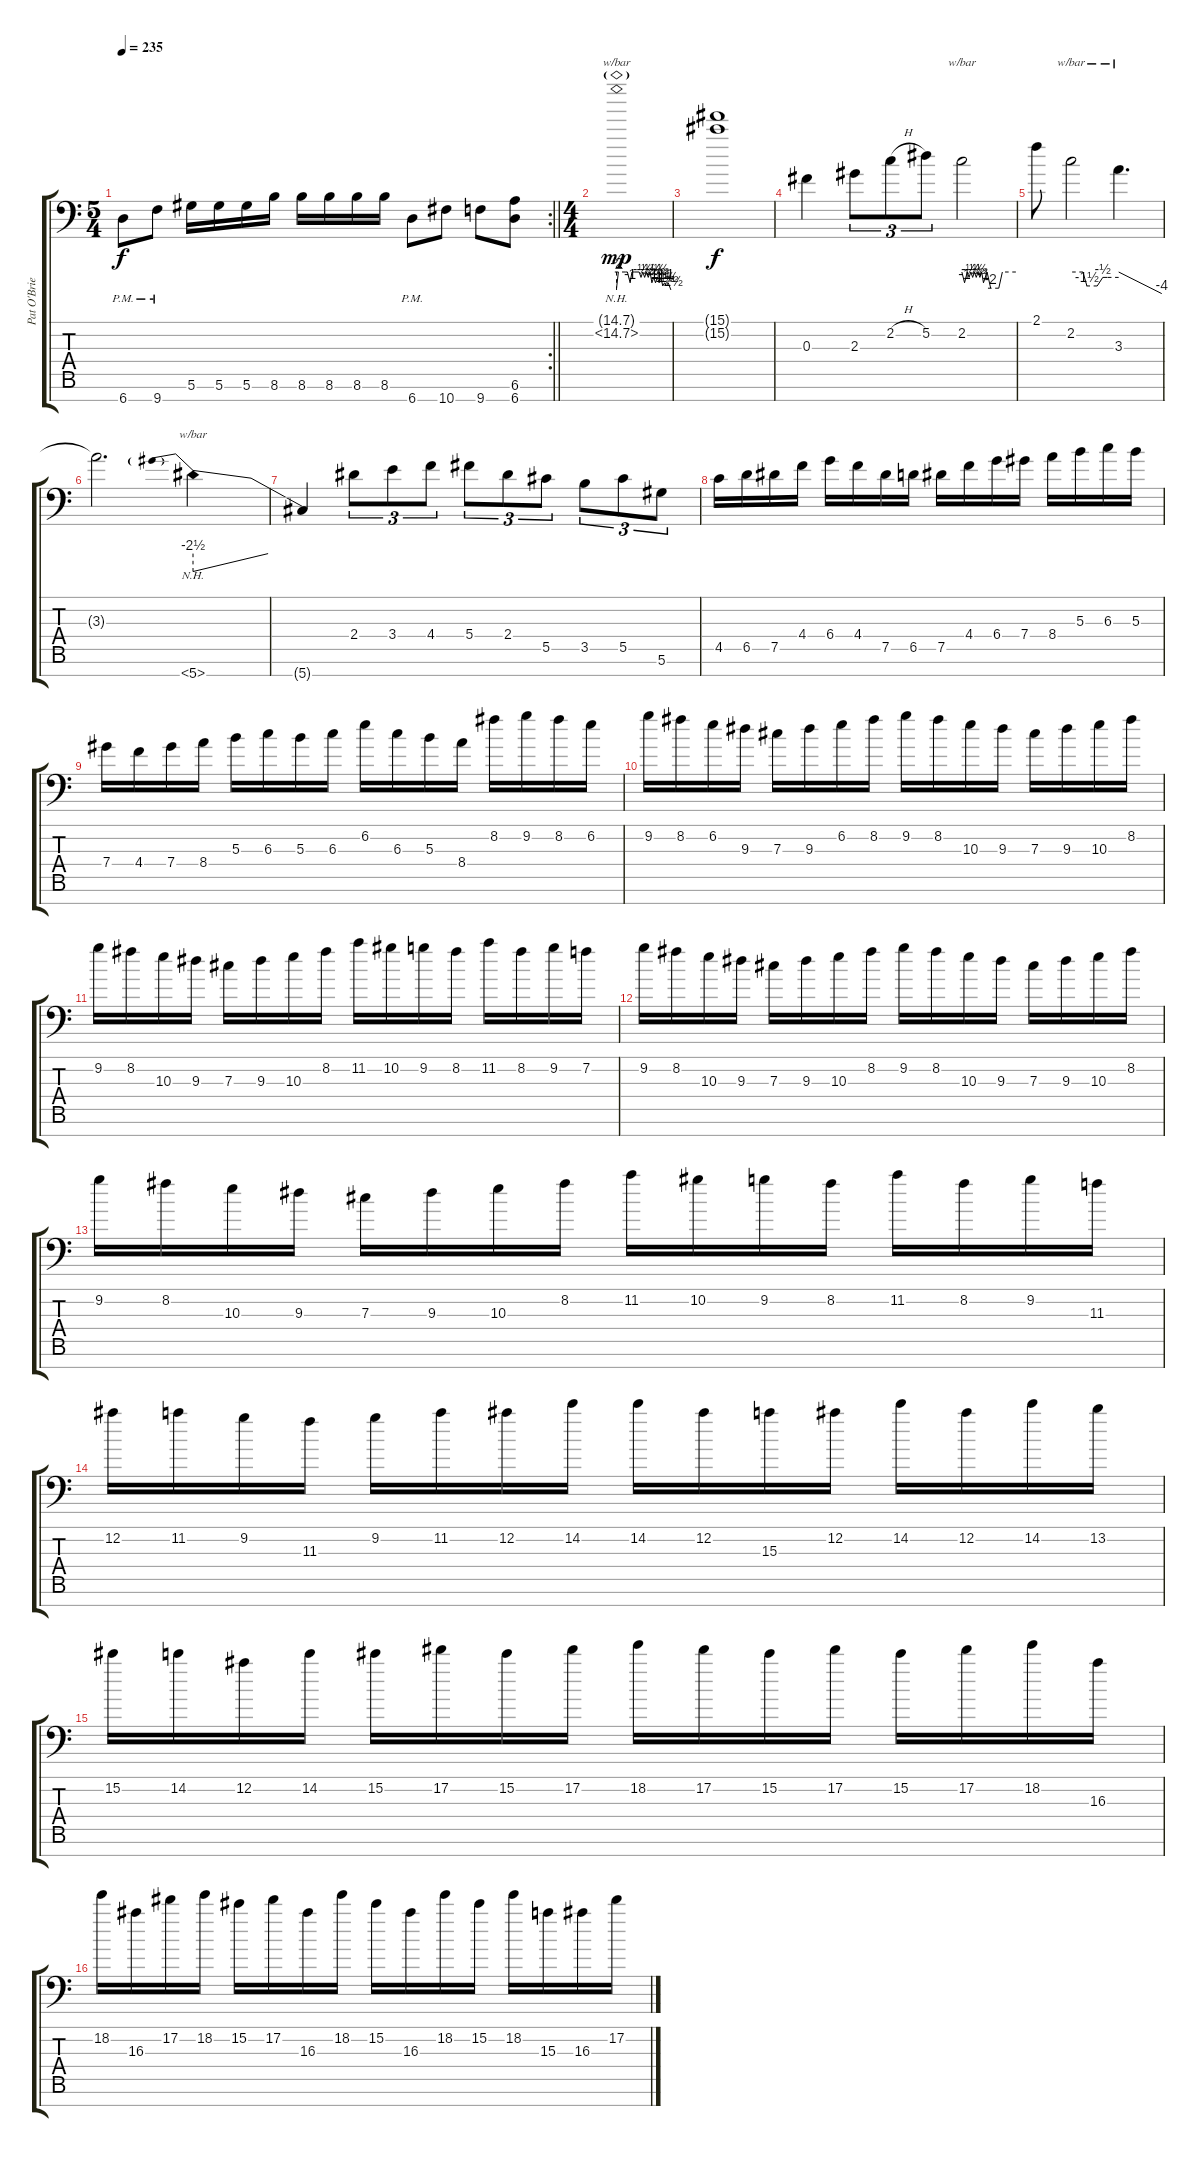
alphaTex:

\track ("Pat O'Brien" "Pat O'Brie") {instrument distortionguitar}
\staff {score tabs}
\tuning (Eb4 Bb3 Gb3 Db3 Ab2 Eb2 Ab1) {hide}
\rc 2
\ts (5 4)
\tempo 235
\clef f4
\barLineRight lightlight
\ks c
6.7{pm}.8{dy f} 9.7{pm}.8 5.6.16 5.6.16 5.6.16 8.6.16 8.6.16 8.6.16 8.6.16 8.6.16 6.7{pm}.8 10.7.8 9.7.8 (6.6 6.7).8 |
\ts (4 4)
\section ("" "")
(15.1{nh g} 15.2{nh}).1{tbe (custom default 0 -8 2 0 10 0 12 0 15 -4 17 0 20 0 25 0 27 -2 29 0 31 -2 33 0 35 -2 37 0 39 -4 41 -2 43 -4 45 -2 47 -4 49 -2 51 -6 53 -4 55 -6 57 -4 60 -10) dy mp balance 8 instrument overdrivenguitar} |
(15.1{t} 15.2{t}).1{dy f} |
0.3.4 2.3.8{tu (3 2)} 2.2{h}.8{tu (3 2)} 5.2.8{tu (3 2)} 2.2.2{tbe (custom default 0 0 3 -4 6 0 8 -2 10 0 12 -2 14 0 16 -2 18 0 20 -2 22 0 24 -4 28 0 32 -8 41 -8 45 0 60 0)} |
2.1.8 2.2.2{tbe (custom default 0 0 15 0 20 -6 33 -6 40 -2 46 -2 60 -2)} 3.3.4{d tbe (dive default 0 0 60 -16)} |
3.3{t}.2{d} 5.7{nh}.4{tbe (predivedive default 0 -10 60 0)} |
5.7{t}.4 2.4.8{tu (3 2)} 3.4.8{tu (3 2)} 4.4.8{tu (3 2)} 5.4.8{tu (3 2)} 2.4.8{tu (3 2)} 5.5.8{tu (3 2)} 3.5.8{tu (3 2)} 5.5.8{tu (3 2)} 5.6.8{tu (3 2)} |
4.5.16 6.5.16 7.5.16 4.4.16 6.4.16 4.4.16 7.5.16 6.5.16 7.5.16 4.4.16 6.4.16 7.4.16 8.4.16 5.3.16 6.3.16 5.3.16 |
7.4.16 4.4.16 7.4.16 8.4.16 5.3.16 6.3.16 5.3.16 6.3.16 6.2.16 6.3.16 5.3.16 8.4.16 8.2.16 9.2.16 8.2.16 6.2.16 |
9.2.16 8.2.16 6.2.16 9.3.16 7.3.16 9.3.16 6.2.16 8.2.16 9.2.16 8.2.16 10.3.16 9.3.16 7.3.16 9.3.16 10.3.16 8.2.16 |
9.2.16 8.2.16 10.3.16 9.3.16 7.3.16 9.3.16 10.3.16 8.2.16 11.2.16 10.2.16 9.2.16 8.2.16 11.2.16 8.2.16 9.2.16 7.2.16 |
9.2.16 8.2.16 10.3.16 9.3.16 7.3.16 9.3.16 10.3.16 8.2.16 9.2.16 8.2.16 10.3.16 9.3.16 7.3.16 9.3.16 10.3.16 8.2.16 |
9.2.16 8.2.16 10.3.16 9.3.16 7.3.16 9.3.16 10.3.16 8.2.16 11.2.16 10.2.16 9.2.16 8.2.16 11.2.16 8.2.16 9.2.16 11.3.16 |
12.2.16 11.2.16 9.2.16 11.3.16 9.2.16 11.2.16 12.2.16 14.2.16 14.2.16 12.2.16 15.3.16 12.2.16 14.2.16 12.2.16 14.2.16 13.2.16 |
15.2.16 14.2.16 12.2.16 14.2.16 15.2.16 17.2.16 15.2.16 17.2.16 18.2.16 17.2.16 15.2.16 17.2.16 15.2.16 17.2.16 18.2.16 16.3.16 |
18.2.16 16.3.16 17.2.16 18.2.16 15.2.16 17.2.16 16.3.16 18.2.16 15.2.16 16.3.16 18.2.16 15.2.16 18.2.16 15.3.16 16.3.16 17.2.16
